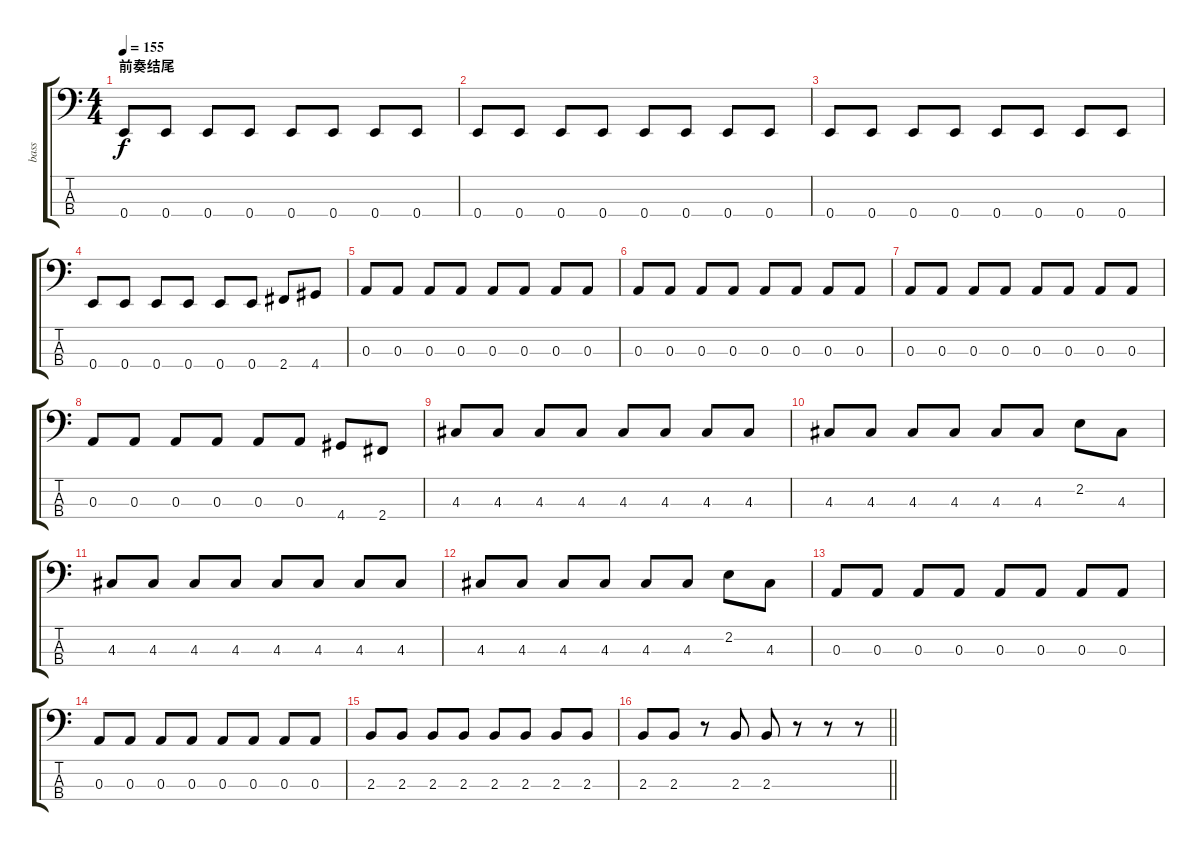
\track ("bass" "bass") {instrument electricbassfinger}
\staff {score tabs}
\tuning (G2 D2 A1 E1) {hide}
\ts (4 4)
\section ("" "前奏结尾")
\tempo 155
\clef f4
\ks c
0.4.8{dy f} 0.4.8 0.4.8 0.4.8 0.4.8 0.4.8 0.4.8 0.4.8 |
0.4.8 0.4.8 0.4.8 0.4.8 0.4.8 0.4.8 0.4.8 0.4.8 |
0.4.8 0.4.8 0.4.8 0.4.8 0.4.8 0.4.8 0.4.8 0.4.8 |
0.4.8 0.4.8 0.4.8 0.4.8 0.4.8 0.4.8 2.4.8 4.4.8 |
0.3.8 0.3.8 0.3.8 0.3.8 0.3.8 0.3.8 0.3.8 0.3.8 |
0.3.8 0.3.8 0.3.8 0.3.8 0.3.8 0.3.8 0.3.8 0.3.8 |
0.3.8 0.3.8 0.3.8 0.3.8 0.3.8 0.3.8 0.3.8 0.3.8 |
0.3.8 0.3.8 0.3.8 0.3.8 0.3.8 0.3.8 4.4.8 2.4.8 |
4.3.8 4.3.8 4.3.8 4.3.8 4.3.8 4.3.8 4.3.8 4.3.8 |
4.3.8 4.3.8 4.3.8 4.3.8 4.3.8 4.3.8 2.2.8 4.3.8 |
4.3.8 4.3.8 4.3.8 4.3.8 4.3.8 4.3.8 4.3.8 4.3.8 |
4.3.8 4.3.8 4.3.8 4.3.8 4.3.8 4.3.8 2.2.8 4.3.8 |
0.3.8 0.3.8 0.3.8 0.3.8 0.3.8 0.3.8 0.3.8 0.3.8 |
0.3.8 0.3.8 0.3.8 0.3.8 0.3.8 0.3.8 0.3.8 0.3.8 |
2.3.8 2.3.8 2.3.8 2.3.8 2.3.8 2.3.8 2.3.8 2.3.8 |
\barLineRight lightlight
2.3.8 2.3.8 r.8 2.3.8 2.3.8 r.8 r.8 r.8
